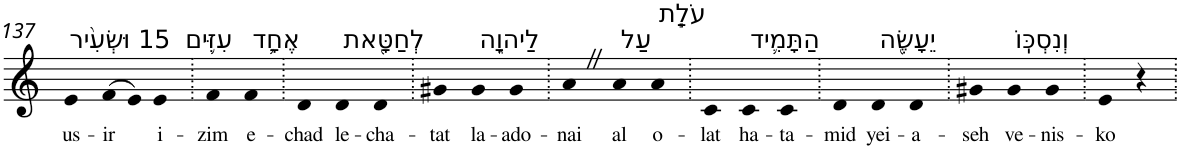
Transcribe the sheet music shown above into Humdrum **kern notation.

**kern	**text
*part1	*part1
*staff1	*staff1
*I"Piano	*
*I'Pno	*
!!LO:PB:g=z
*clefG2	*
*k[]	*
=137	=137
!LO:TX:a:t=15 וּשְׂעִ֨יר	!
!	!LO:LY:b
4e	us-
!	!LO:LY:b
(>8f	-ir
8e)	.
!LO:TX:a:t=עִזִּ֥ים	!
!	!LO:LY:b
4e	i-
=138.	=138.
!	!LO:LY:b
4f	-zim
!LO:TX:a:t=אֶחָ֛ד	!
!	!LO:LY:b
4f	e-
=139.	=139.
!	!LO:LY:b
4d	-chad
!LO:TX:a:t=לְחַטָּ֖את	!
!	!LO:LY:b
4d	le-
!	!LO:LY:b
4d	-cha-
=140.	=140.
!	!LO:LY:b
4g#X	-tat
!LO:TX:a:t=לַיהוָ֑ה	!
!	!LO:LY:b
4g#	la-
!	!LO:LY:b
4g#	-ado-
=141.	=141.
!	!LO:LY:b
4aZ	-nai
!LO:TX:a:t=עַל	!
!	!LO:LY:b
4a	al
!LO:TX:a:t=עֹלַ֧ת	!
!	!LO:LY:b
4a	o-
=142.	=142.
!	!LO:LY:b
4c	-lat
!LO:TX:a:t=הַתָּמִ֛יד	!
!	!LO:LY:b
4c	ha-
!	!LO:LY:b
4c	-ta-
=143.	=143.
!	!LO:LY:b
4d	-mid
!LO:TX:a:t=יֵעָשֶׂ֖ה	!
!	!LO:LY:b
4d	yei-
!	!LO:LY:b
4d	-a-
=144.	=144.
!	!LO:LY:b
4g#X	-seh
!LO:TX:a:t=וְנִסְכּֽוֹ	!
!	!LO:LY:b
4g#	ve-
!	!LO:LY:b
4g#	-nis-
=145.	=145.
!	!LO:LY:b
4e	-ko
4r	.
=.	=.
*-	*-
